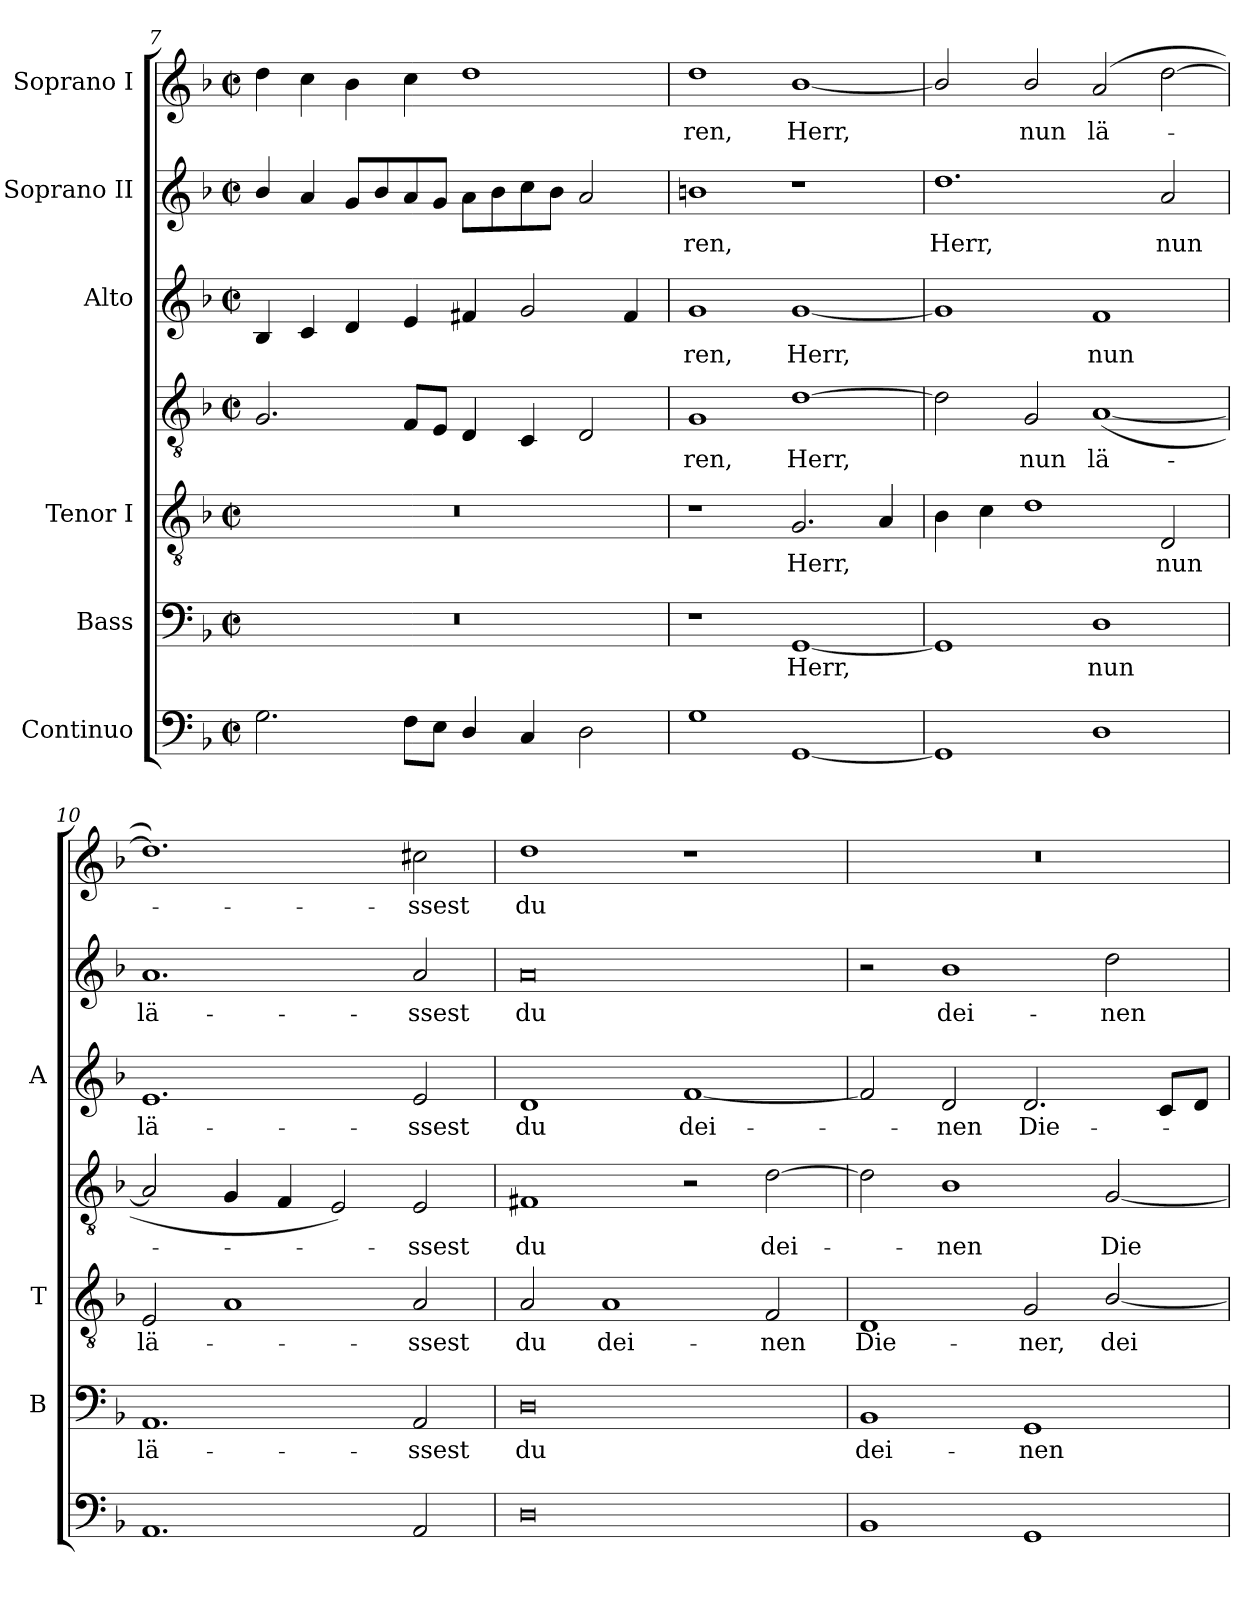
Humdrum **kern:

**kern	**kern	**text	**kern	**text	**kern	**text	**kern	**text	**kern	**text	**kern	**text
*part6	*part5	*part5	*part4	*part4	*part4	*part4	*part3	*part3	*part2	*part2	*part1	*part1
*staff7	*staff6	*staff6	*staff5	*staff5	*staff4	*staff4	*staff3	*staff3	*staff2	*staff2	*staff1	*staff1
*I"Continuo	*I"Bass	*	*I"Tenor I	*	*	*	*I"Alto	*	*I"Soprano II	*	*I"Soprano I	*
*	*I'B	*	*I'T	*	*	*	*I'A	*	*	*	*	*
!!LO:LB:g=z
*clefF4	*clefF4	*	*clefGv2	*	*clefGv2	*	*clefG2	*	*clefG2	*	*clefG2	*
*k[b-]	*k[b-]	*	*k[b-]	*	*k[b-]	*	*k[b-]	*	*k[b-]	*	*k[b-]	*
*F:	*F:	*	*F:	*	*F:	*	*F:	*	*F:	*	*F:	*
*M4/2	*M4/2	*	*M4/2	*	*M4/2	*	*M4/2	*	*M4/2	*	*M4/2	*
*met(c|)	*met(c|)	*	*met(c|)	*	*met(c|)	*	*met(c|)	*	*met(c|)	*	*met(c|)	*
=7	=7	=7	=7	=7	=7	=7	=7	=7	=7	=7	=7	=7
2.G	0r	.	0r	.	2.G	.	4B-	.	4b-/	.	4dd	.
.	.	.	.	.	.	.	4c	.	4a	.	4cc	.
.	.	.	.	.	.	.	4d	.	8gL	.	4b-	.
.	.	.	.	.	.	.	.	.	8b-	.	.	.
8FL	.	.	.	.	8FL	.	4e	.	8a	.	4cc	.
8EJ	.	.	.	.	8EJ	.	.	.	8gJ	.	.	.
4D/	.	.	.	.	4D	.	4f#X	.	8aL	.	1dd	.
.	.	.	.	.	.	.	.	.	8b-	.	.	.
4C	.	.	.	.	4C	.	2g	.	8cc	.	.	.
.	.	.	.	.	.	.	.	.	8b-J	.	.	.
2D	.	.	.	.	2D	.	.	.	2a	.	.	.
.	.	.	.	.	.	.	4f#	.	.	.	.	.
=8	=8	=8	=8	=8	=8	=8	=8	=8	=8	=8	=8	=8
!	!	!	!	!	!	!LO:LY:b	!	!LO:LY:b	!	!LO:LY:b	!	!LO:LY:b
1G	1r	.	1r	.	1G	ren,	1g	ren,	1bn	ren,	1dd	ren,
!	!	!LO:LY:b	!	!LO:LY:b	!	!LO:LY:b	!	!LO:LY:b	!	!	!	!LO:LY:b
[1GG	[1GG	Herr,	2.G	Herr,	[1d	Herr,	[1g	Herr,	1r	.	[1b-/	Herr,
.	.	.	4A	.	.	.	.	.	.	.	.	.
=9	=9	=9	=9	=9	=9	=9	=9	=9	=9	=9	=9	=9
!	!	!	!	!	!	!	!	!	!	!LO:LY:b	!	!
1GG]	1GG]	.	4B-	.	2d]	.	1g]	.	1.dd	Herr,	2b-/]	.
.	.	.	4c	.	.	.	.	.	.	.	.	.
!	!	!	!	!	!	!LO:LY:b	!	!	!	!	!	!LO:LY:b
.	.	.	1d	.	2G	nun	.	.	.	.	2b-/	nun
!	!	!LO:LY:b	!	!	!	!LO:LY:b	!	!LO:LY:b	!	!	!	!LO:LY:b
1D	1D	nun	.	.	(<[1A	lä-	1f	nun	.	.	(>2a	lä-
!	!	!	!	!LO:LY:b	!	!	!	!	!	!LO:LY:b	!	!
.	.	.	2D	nun	.	.	.	.	2a	nun	[2dd	.
=10	=10	=10	=10	=10	=10	=10	=10	=10	=10	=10	=10	=10
!	!	!LO:LY:b	!	!LO:LY:b	!	!	!	!LO:LY:b	!	!LO:LY:b	!	!
1.AA	1.AA	lä-	2E	lä-	2A]	.	1.e	lä-	1.a	lä-	1.dd])	.
.	.	.	1A	.	4G	.	.	.	.	.	.	.
.	.	.	.	.	4F	.	.	.	.	.	.	.
.	.	.	.	.	2E)	.	.	.	.	.	.	.
!	!	!LO:LY:b	!	!LO:LY:b	!	!LO:LY:b	!	!LO:LY:b	!	!LO:LY:b	!	!LO:LY:b
2AA	2AA	-ssest	2A	ssest	2E	ssest	2e	-ssest	2a	-ssest	2cc#X	ssest
=11	=11	=11	=11	=11	=11	=11	=11	=11	=11	=11	=11	=11
!	!	!LO:LY:b	!	!LO:LY:b	!	!LO:LY:b	!	!LO:LY:b	!	!LO:LY:b	!	!LO:LY:b
0D	0D	du	2A	du	1F#X	du	1d	du	0a	du	1dd	du
!	!	!	!	!LO:LY:b	!	!	!	!	!	!	!	!
.	.	.	1A	dei-	.	.	.	.	.	.	.	.
!	!	!	!	!	!	!	!	!LO:LY:b	!	!	!	!
.	.	.	.	.	2r	.	[1f	dei-	.	.	1r	.
!	!	!	!	!LO:LY:b	!	!LO:LY:b	!	!	!	!	!	!
.	.	.	2F	-nen	[2d	dei-	.	.	.	.	.	.
=12	=12	=12	=12	=12	=12	=12	=12	=12	=12	=12	=12	=12
!	!	!LO:LY:b	!	!LO:LY:b	!	!	!	!	!	!	!	!
1BB-	1BB-	dei-	1D	Die-	2d]	.	2f]	.	2r	.	0r	.
!	!	!	!	!	!	!LO:LY:b	!	!LO:LY:b	!	!LO:LY:b	!	!
.	.	.	.	.	1B-	nen	2d	nen	1b-	dei-	.	.
!	!	!LO:LY:b	!	!LO:LY:b	!	!	!	!LO:LY:b	!	!	!	!
1GG	1GG	-nen	2G	-ner,	.	.	2.d	Die-	.	.	.	.
!	!	!	!	!LO:LY:b	!	!LO:LY:b	!	!	!	!LO:LY:b	!	!
.	.	.	[2B-/	dei-	[2G	Die-	.	.	2dd	-nen	.	.
.	.	.	.	.	.	.	8cL	.	.	.	.	.
.	.	.	.	.	.	.	8dJ	.	.	.	.	.
=	=	=	=	=	=	=	=	=	=	=	=	=
*-	*-	*-	*-	*-	*-	*-	*-	*-	*-	*-	*-	*-
